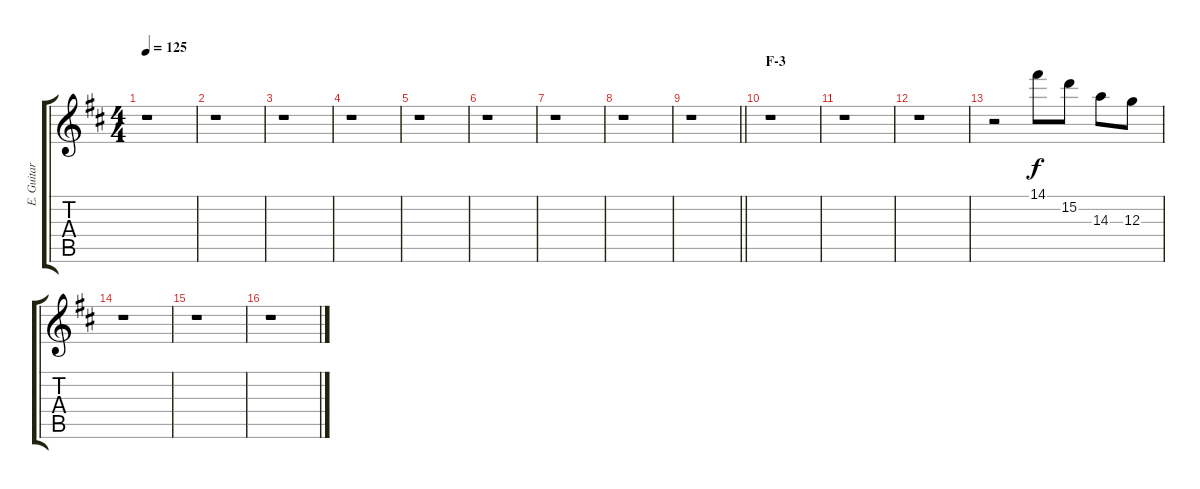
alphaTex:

\track ("E. Guitar III" "E. Guitar ") {instrument overdrivenguitar}
\staff {score tabs}
\tuning (E4 B3 G3 D3 A2 E2) {hide}
\ts (4 4)
\tempo 125
\clef g2
\ks d
r.1{dy fff} |
r.1 |
r.1 |
r.1 |
r.1 |
r.1 |
r.1 |
r.1 |
\barLineRight lightlight
r.1 |
\section ("" "F-3")
r.1 |
r.1 |
r.1 |
r.2 14.1.8{dy f} 15.2.8 14.3.8 12.3.8 |
r.1 |
r.1 |
r.1
